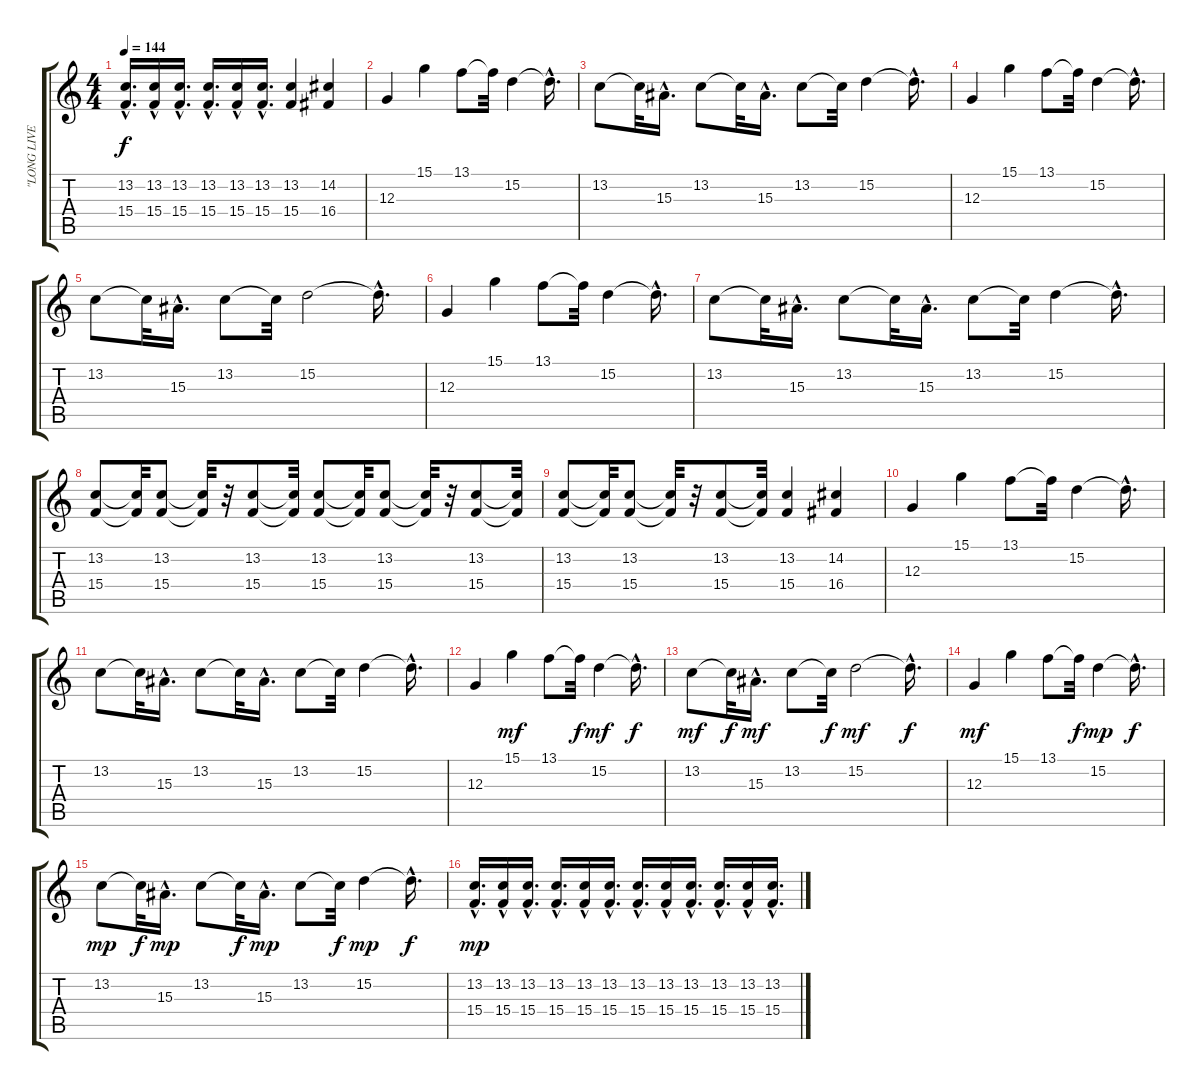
\track ("\"LONG LIVE ROCK N' ROLL\"" "\"LONG LIVE") {instrument brightacousticpiano}
\staff {score tabs}
\tuning (E4 B3 G3 D3 A2 E2) {hide}
\ts (4 4)
\tempo 144
\clef g2
\ks c
(13.2{hac} 15.4{hac}).16{d dy f} (13.2{hac} 15.4{hac}).16 (13.2{hac} 15.4{hac}).16{d} (13.2{hac} 15.4{hac}).16{d} (13.2{hac} 15.4{hac}).16 (13.2{hac} 15.4{hac}).16{d} (13.2 15.4).4 (14.2 16.4).4 |
12.3.4 15.1.4 13.1.8 13.1{t}.32 15.2.4 15.2{hac t}.16{d} |
13.2.8 13.2{t}.32 15.3{hac}.16{d} 13.2.8 13.2{t}.32 15.3{hac}.16{d} 13.2.8 13.2{t}.32 15.2.4 15.2{hac t}.16{d} |
12.3.4 15.1.4 13.1.8 13.1{t}.32 15.2.4 15.2{hac t}.16{d} |
13.2.8 13.2{t}.32 15.3{hac}.16{d} 13.2.8 13.2{t}.32 15.2.2 15.2{hac t}.16{d} |
12.3.4 15.1.4 13.1.8 13.1{t}.32 15.2.4 15.2{hac t}.16{d} |
13.2.8 13.2{t}.32 15.3{hac}.16{d} 13.2.8 13.2{t}.32 15.3{hac}.16{d} 13.2.8 13.2{t}.32 15.2.4 15.2{hac t}.16{d} |
(13.2 15.4).8 (13.2{t} 15.4{t}).32 (13.2 15.4).8 (13.2{t} 15.4{t}).32 r.32 (13.2 15.4).8 (13.2{t} 15.4{t}).32 (13.2 15.4).8 (13.2{t} 15.4{t}).32 (13.2 15.4).8 (13.2{t} 15.4{t}).32 r.32 (13.2 15.4).8 (13.2{t} 15.4{t}).32 |
(13.2 15.4).8 (13.2{t} 15.4{t}).32 (13.2 15.4).8 (13.2{t} 15.4{t}).32 r.32 (13.2 15.4).8 (13.2{t} 15.4{t}).32 (13.2 15.4).4 (14.2 16.4).4 |
12.3.4 15.1.4 13.1.8 13.1{t}.32 15.2.4 15.2{hac t}.16{d} |
13.2.8 13.2{t}.32 15.3{hac}.16{d} 13.2.8 13.2{t}.32 15.3{hac}.16{d} 13.2.8 13.2{t}.32 15.2.4 15.2{hac t}.16{d} |
12.3.4 15.1.4{dy mf} 13.1.8 13.1{t}.32{dy f} 15.2.4{dy mf} 15.2{hac t}.16{d dy f} |
13.2.8{dy mf} 13.2{t}.32{dy f} 15.3{hac}.16{d dy mf} 13.2.8 13.2{t}.32{dy f} 15.2.2{dy mf} 15.2{hac t}.16{d dy f} |
12.3.4{dy mf} 15.1.4 13.1.8 13.1{t}.32{dy f} 15.2.4{dy mp} 15.2{hac t}.16{d dy f} |
13.2.8{dy mp} 13.2{t}.32{dy f} 15.3{hac}.16{d dy mp} 13.2.8 13.2{t}.32{dy f} 15.3{hac}.16{d dy mp} 13.2.8 13.2{t}.32{dy f} 15.2.4{dy mp} 15.2{hac t}.16{d dy f} |
(13.2{hac} 15.4{hac}).16{d dy mp} (13.2{hac} 15.4{hac}).16 (13.2{hac} 15.4{hac}).16{d} (13.2{hac} 15.4{hac}).16{d} (13.2{hac} 15.4{hac}).16 (13.2{hac} 15.4{hac}).16{d} (13.2{hac} 15.4{hac}).16{d} (13.2{hac} 15.4{hac}).16 (13.2{hac} 15.4{hac}).16{d} (13.2{hac} 15.4{hac}).16{d} (13.2{hac} 15.4{hac}).16 (13.2{hac} 15.4{hac}).16{d}
